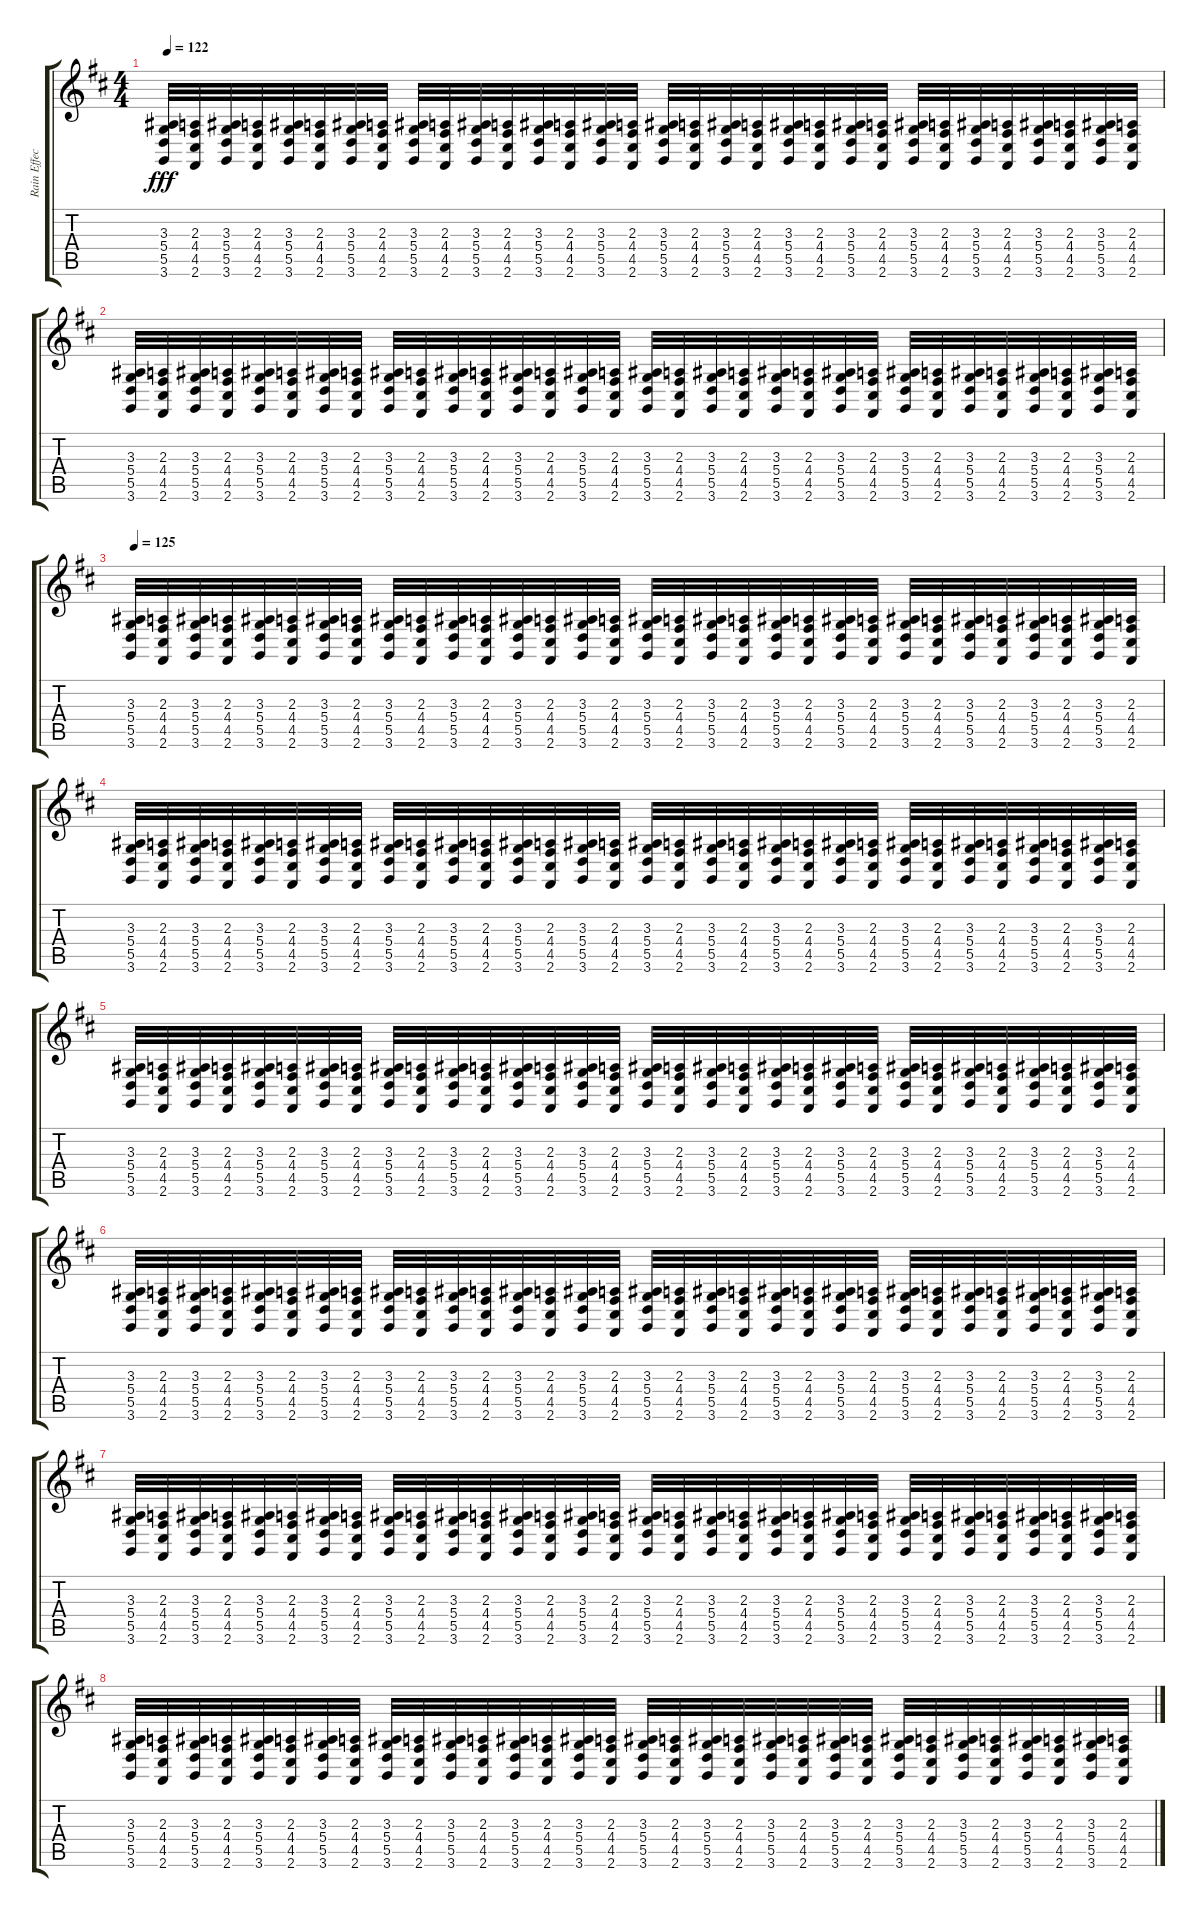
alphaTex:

\track ("Rain Effect" "Rain Effec") {instrument seashore}
\staff {score tabs}
\tuning (E4 B3 G3 D3 A2 E2) {hide}
\ts (4 4)
\tempo 122
\clef g2
\ks d
(3.3 5.4 5.5 3.6).32{dy fff} (2.3 4.4 4.5 2.6).32 (3.3 5.4 5.5 3.6).32 (2.3 4.4 4.5 2.6).32 (3.3 5.4 5.5 3.6).32 (2.3 4.4 4.5 2.6).32 (3.3 5.4 5.5 3.6).32 (2.3 4.4 4.5 2.6).32 (3.3 5.4 5.5 3.6).32 (2.3 4.4 4.5 2.6).32 (3.3 5.4 5.5 3.6).32 (2.3 4.4 4.5 2.6).32 (3.3 5.4 5.5 3.6).32 (2.3 4.4 4.5 2.6).32 (3.3 5.4 5.5 3.6).32 (2.3 4.4 4.5 2.6).32 (3.3 5.4 5.5 3.6).32 (2.3 4.4 4.5 2.6).32 (3.3 5.4 5.5 3.6).32 (2.3 4.4 4.5 2.6).32 (3.3 5.4 5.5 3.6).32 (2.3 4.4 4.5 2.6).32 (3.3 5.4 5.5 3.6).32 (2.3 4.4 4.5 2.6).32 (3.3 5.4 5.5 3.6).32 (2.3 4.4 4.5 2.6).32 (3.3 5.4 5.5 3.6).32 (2.3 4.4 4.5 2.6).32 (3.3 5.4 5.5 3.6).32 (2.3 4.4 4.5 2.6).32 (3.3 5.4 5.5 3.6).32 (2.3 4.4 4.5 2.6).32 |
(3.3 5.4 5.5 3.6).32 (2.3 4.4 4.5 2.6).32 (3.3 5.4 5.5 3.6).32 (2.3 4.4 4.5 2.6).32 (3.3 5.4 5.5 3.6).32 (2.3 4.4 4.5 2.6).32 (3.3 5.4 5.5 3.6).32 (2.3 4.4 4.5 2.6).32 (3.3 5.4 5.5 3.6).32 (2.3 4.4 4.5 2.6).32 (3.3 5.4 5.5 3.6).32 (2.3 4.4 4.5 2.6).32 (3.3 5.4 5.5 3.6).32 (2.3 4.4 4.5 2.6).32 (3.3 5.4 5.5 3.6).32 (2.3 4.4 4.5 2.6).32 (3.3 5.4 5.5 3.6).32 (2.3 4.4 4.5 2.6).32 (3.3 5.4 5.5 3.6).32 (2.3 4.4 4.5 2.6).32 (3.3 5.4 5.5 3.6).32 (2.3 4.4 4.5 2.6).32 (3.3 5.4 5.5 3.6).32 (2.3 4.4 4.5 2.6).32 (3.3 5.4 5.5 3.6).32 (2.3 4.4 4.5 2.6).32 (3.3 5.4 5.5 3.6).32 (2.3 4.4 4.5 2.6).32 (3.3 5.4 5.5 3.6).32 (2.3 4.4 4.5 2.6).32 (3.3 5.4 5.5 3.6).32 (2.3 4.4 4.5 2.6).32 |
\tempo 125
(3.3 5.4 5.5 3.6).32 (2.3 4.4 4.5 2.6).32 (3.3 5.4 5.5 3.6).32 (2.3 4.4 4.5 2.6).32 (3.3 5.4 5.5 3.6).32 (2.3 4.4 4.5 2.6).32 (3.3 5.4 5.5 3.6).32 (2.3 4.4 4.5 2.6).32 (3.3 5.4 5.5 3.6).32 (2.3 4.4 4.5 2.6).32 (3.3 5.4 5.5 3.6).32 (2.3 4.4 4.5 2.6).32 (3.3 5.4 5.5 3.6).32 (2.3 4.4 4.5 2.6).32 (3.3 5.4 5.5 3.6).32 (2.3 4.4 4.5 2.6).32 (3.3 5.4 5.5 3.6).32 (2.3 4.4 4.5 2.6).32 (3.3 5.4 5.5 3.6).32 (2.3 4.4 4.5 2.6).32 (3.3 5.4 5.5 3.6).32 (2.3 4.4 4.5 2.6).32 (3.3 5.4 5.5 3.6).32 (2.3 4.4 4.5 2.6).32 (3.3 5.4 5.5 3.6).32 (2.3 4.4 4.5 2.6).32 (3.3 5.4 5.5 3.6).32 (2.3 4.4 4.5 2.6).32 (3.3 5.4 5.5 3.6).32 (2.3 4.4 4.5 2.6).32 (3.3 5.4 5.5 3.6).32 (2.3 4.4 4.5 2.6).32 |
(3.3 5.4 5.5 3.6).32 (2.3 4.4 4.5 2.6).32 (3.3 5.4 5.5 3.6).32 (2.3 4.4 4.5 2.6).32 (3.3 5.4 5.5 3.6).32 (2.3 4.4 4.5 2.6).32 (3.3 5.4 5.5 3.6).32 (2.3 4.4 4.5 2.6).32 (3.3 5.4 5.5 3.6).32 (2.3 4.4 4.5 2.6).32 (3.3 5.4 5.5 3.6).32 (2.3 4.4 4.5 2.6).32 (3.3 5.4 5.5 3.6).32 (2.3 4.4 4.5 2.6).32 (3.3 5.4 5.5 3.6).32 (2.3 4.4 4.5 2.6).32 (3.3 5.4 5.5 3.6).32 (2.3 4.4 4.5 2.6).32 (3.3 5.4 5.5 3.6).32 (2.3 4.4 4.5 2.6).32 (3.3 5.4 5.5 3.6).32 (2.3 4.4 4.5 2.6).32 (3.3 5.4 5.5 3.6).32 (2.3 4.4 4.5 2.6).32 (3.3 5.4 5.5 3.6).32 (2.3 4.4 4.5 2.6).32 (3.3 5.4 5.5 3.6).32 (2.3 4.4 4.5 2.6).32 (3.3 5.4 5.5 3.6).32 (2.3 4.4 4.5 2.6).32 (3.3 5.4 5.5 3.6).32 (2.3 4.4 4.5 2.6).32 |
(3.3 5.4 5.5 3.6).32 (2.3 4.4 4.5 2.6).32 (3.3 5.4 5.5 3.6).32 (2.3 4.4 4.5 2.6).32 (3.3 5.4 5.5 3.6).32 (2.3 4.4 4.5 2.6).32 (3.3 5.4 5.5 3.6).32 (2.3 4.4 4.5 2.6).32 (3.3 5.4 5.5 3.6).32 (2.3 4.4 4.5 2.6).32 (3.3 5.4 5.5 3.6).32 (2.3 4.4 4.5 2.6).32 (3.3 5.4 5.5 3.6).32 (2.3 4.4 4.5 2.6).32 (3.3 5.4 5.5 3.6).32 (2.3 4.4 4.5 2.6).32 (3.3 5.4 5.5 3.6).32 (2.3 4.4 4.5 2.6).32 (3.3 5.4 5.5 3.6).32 (2.3 4.4 4.5 2.6).32 (3.3 5.4 5.5 3.6).32 (2.3 4.4 4.5 2.6).32 (3.3 5.4 5.5 3.6).32 (2.3 4.4 4.5 2.6).32 (3.3 5.4 5.5 3.6).32 (2.3 4.4 4.5 2.6).32 (3.3 5.4 5.5 3.6).32 (2.3 4.4 4.5 2.6).32 (3.3 5.4 5.5 3.6).32 (2.3 4.4 4.5 2.6).32 (3.3 5.4 5.5 3.6).32 (2.3 4.4 4.5 2.6).32 |
(3.3 5.4 5.5 3.6).32 (2.3 4.4 4.5 2.6).32 (3.3 5.4 5.5 3.6).32 (2.3 4.4 4.5 2.6).32 (3.3 5.4 5.5 3.6).32 (2.3 4.4 4.5 2.6).32 (3.3 5.4 5.5 3.6).32 (2.3 4.4 4.5 2.6).32 (3.3 5.4 5.5 3.6).32 (2.3 4.4 4.5 2.6).32 (3.3 5.4 5.5 3.6).32 (2.3 4.4 4.5 2.6).32 (3.3 5.4 5.5 3.6).32 (2.3 4.4 4.5 2.6).32 (3.3 5.4 5.5 3.6).32 (2.3 4.4 4.5 2.6).32 (3.3 5.4 5.5 3.6).32 (2.3 4.4 4.5 2.6).32 (3.3 5.4 5.5 3.6).32 (2.3 4.4 4.5 2.6).32 (3.3 5.4 5.5 3.6).32 (2.3 4.4 4.5 2.6).32 (3.3 5.4 5.5 3.6).32 (2.3 4.4 4.5 2.6).32 (3.3 5.4 5.5 3.6).32 (2.3 4.4 4.5 2.6).32 (3.3 5.4 5.5 3.6).32 (2.3 4.4 4.5 2.6).32 (3.3 5.4 5.5 3.6).32 (2.3 4.4 4.5 2.6).32 (3.3 5.4 5.5 3.6).32 (2.3 4.4 4.5 2.6).32 |
(3.3 5.4 5.5 3.6).32 (2.3 4.4 4.5 2.6).32 (3.3 5.4 5.5 3.6).32 (2.3 4.4 4.5 2.6).32 (3.3 5.4 5.5 3.6).32 (2.3 4.4 4.5 2.6).32 (3.3 5.4 5.5 3.6).32 (2.3 4.4 4.5 2.6).32 (3.3 5.4 5.5 3.6).32 (2.3 4.4 4.5 2.6).32 (3.3 5.4 5.5 3.6).32 (2.3 4.4 4.5 2.6).32 (3.3 5.4 5.5 3.6).32 (2.3 4.4 4.5 2.6).32 (3.3 5.4 5.5 3.6).32 (2.3 4.4 4.5 2.6).32 (3.3 5.4 5.5 3.6).32 (2.3 4.4 4.5 2.6).32 (3.3 5.4 5.5 3.6).32 (2.3 4.4 4.5 2.6).32 (3.3 5.4 5.5 3.6).32 (2.3 4.4 4.5 2.6).32 (3.3 5.4 5.5 3.6).32 (2.3 4.4 4.5 2.6).32 (3.3 5.4 5.5 3.6).32 (2.3 4.4 4.5 2.6).32 (3.3 5.4 5.5 3.6).32 (2.3 4.4 4.5 2.6).32 (3.3 5.4 5.5 3.6).32 (2.3 4.4 4.5 2.6).32 (3.3 5.4 5.5 3.6).32 (2.3 4.4 4.5 2.6).32 |
(3.3 5.4 5.5 3.6).32 (2.3 4.4 4.5 2.6).32 (3.3 5.4 5.5 3.6).32 (2.3 4.4 4.5 2.6).32 (3.3 5.4 5.5 3.6).32 (2.3 4.4 4.5 2.6).32 (3.3 5.4 5.5 3.6).32 (2.3 4.4 4.5 2.6).32 (3.3 5.4 5.5 3.6).32 (2.3 4.4 4.5 2.6).32 (3.3 5.4 5.5 3.6).32 (2.3 4.4 4.5 2.6).32 (3.3 5.4 5.5 3.6).32 (2.3 4.4 4.5 2.6).32 (3.3 5.4 5.5 3.6).32 (2.3 4.4 4.5 2.6).32 (3.3 5.4 5.5 3.6).32 (2.3 4.4 4.5 2.6).32 (3.3 5.4 5.5 3.6).32 (2.3 4.4 4.5 2.6).32 (3.3 5.4 5.5 3.6).32 (2.3 4.4 4.5 2.6).32 (3.3 5.4 5.5 3.6).32 (2.3 4.4 4.5 2.6).32 (3.3 5.4 5.5 3.6).32 (2.3 4.4 4.5 2.6).32 (3.3 5.4 5.5 3.6).32 (2.3 4.4 4.5 2.6).32 (3.3 5.4 5.5 3.6).32 (2.3 4.4 4.5 2.6).32 (3.3 5.4 5.5 3.6).32 (2.3 4.4 4.5 2.6).32
